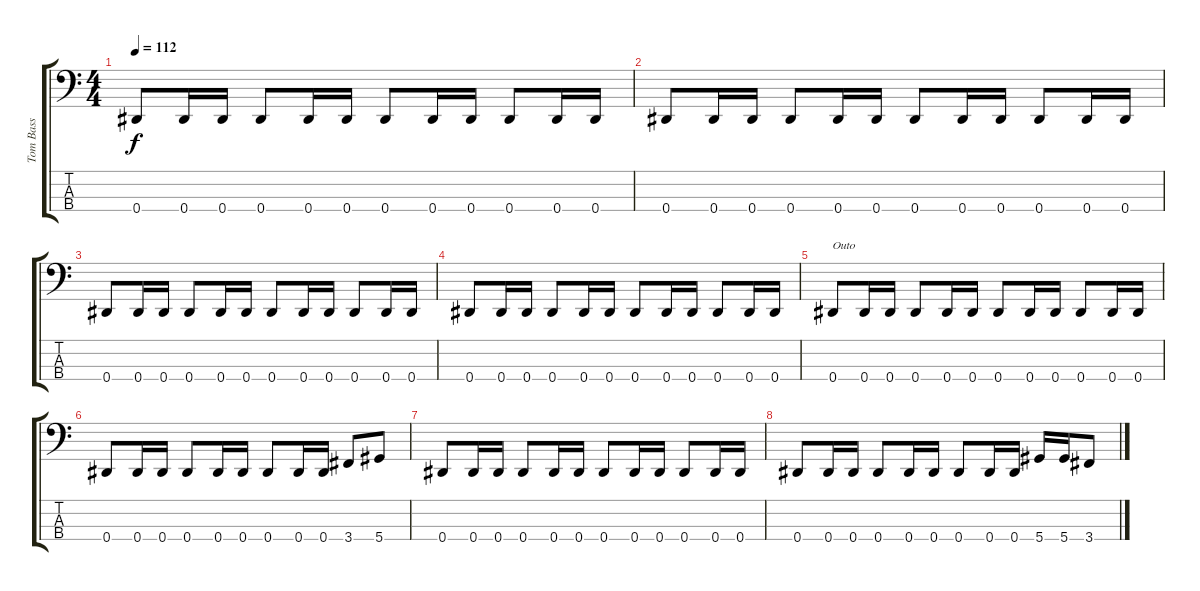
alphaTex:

\track ("Tom Bass" "Tom Bass") {instrument slapbass2}
\staff {score tabs}
\tuning (Gb2 Db2 Ab1 Eb1) {hide}
\ts (4 4)
\tempo 112
\clef f4
\ks c
0.4.8{dy f} 0.4.16 0.4.16 0.4.8 0.4.16 0.4.16 0.4.8 0.4.16 0.4.16 0.4.8 0.4.16 0.4.16 |
0.4.8 0.4.16 0.4.16 0.4.8 0.4.16 0.4.16 0.4.8 0.4.16 0.4.16 0.4.8 0.4.16 0.4.16 |
0.4.8 0.4.16 0.4.16 0.4.8 0.4.16 0.4.16 0.4.8 0.4.16 0.4.16 0.4.8 0.4.16 0.4.16 |
0.4.8 0.4.16 0.4.16 0.4.8 0.4.16 0.4.16 0.4.8 0.4.16 0.4.16 0.4.8 0.4.16 0.4.16 |
0.4.8{txt "Outo" volume 8} 0.4.16 0.4.16 0.4.8 0.4.16 0.4.16 0.4.8 0.4.16 0.4.16 0.4.8 0.4.16 0.4.16 |
0.4.8 0.4.16 0.4.16 0.4.8 0.4.16 0.4.16 0.4.8 0.4.16 0.4.16 3.4.8 5.4.8 |
0.4.8{volume 0} 0.4.16 0.4.16 0.4.8 0.4.16 0.4.16 0.4.8 0.4.16 0.4.16 0.4.8 0.4.16 0.4.16 |
0.4.8 0.4.16 0.4.16 0.4.8 0.4.16 0.4.16 0.4.8 0.4.16 0.4.16 5.4.16 5.4.16 3.4.8
